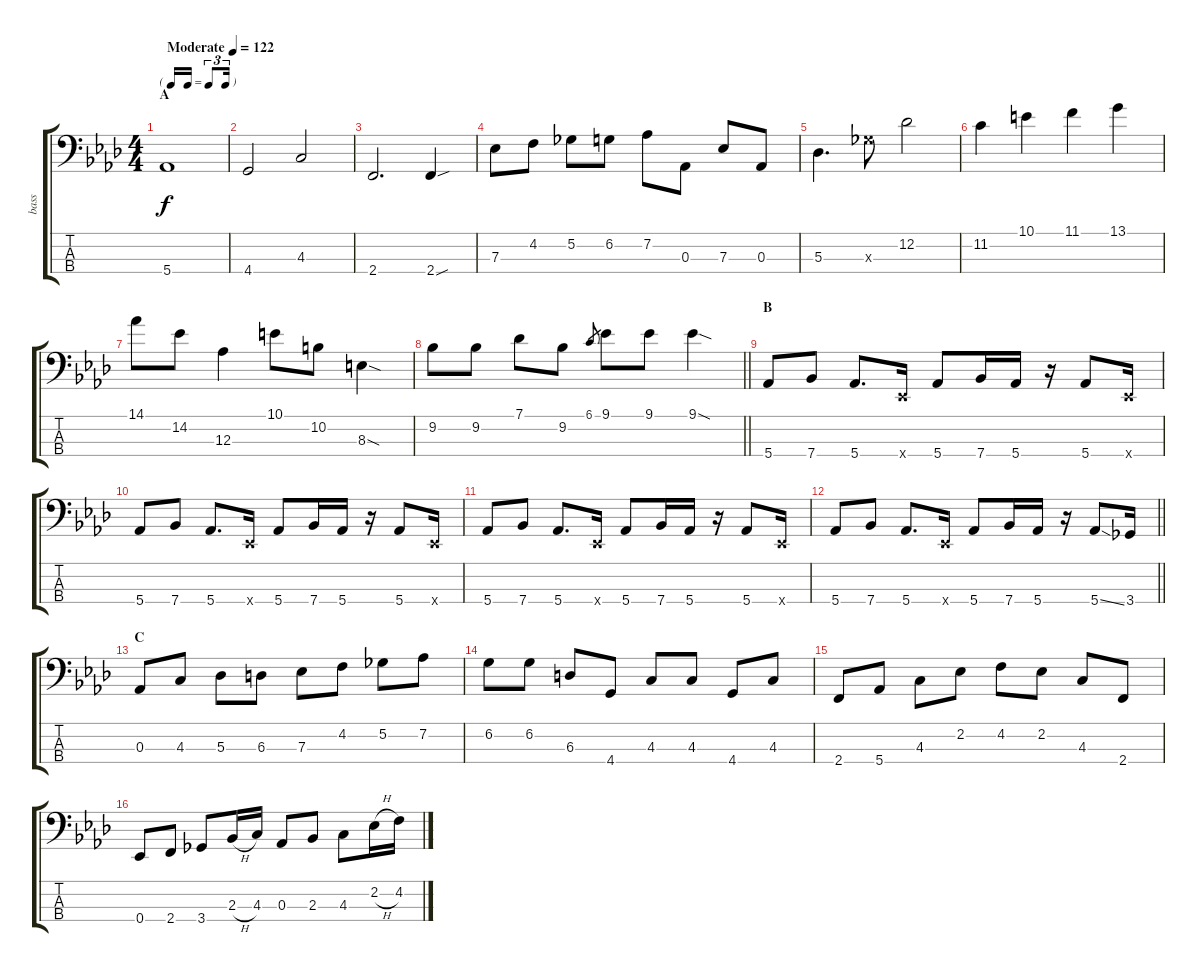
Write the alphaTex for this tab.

\track ("bass" "bass") {instrument electricbassfinger}
\staff {score tabs}
\tuning (Gb2 Db2 Ab1 Eb1) {hide}
\ts (4 4)
\tf triplet16th
\section ("" "A")
\tempo (122 "Moderate")
\clef f4
\ks ab
5.4.1{dy f instrument electricbassfinger} |
4.4.2 4.3.2 |
2.4.2{d} 2.4{sou}.4 |
7.3.8 4.2.8 5.2.8 6.2.8 7.2.8 0.3.8 7.3.8 0.3.8 |
5.3.4{d} 10.3{x}.8 12.2.2 |
11.2.4 10.1.4 11.1.4 13.1.4 |
14.1.8 14.2.8 12.3.4 10.1.8 10.2.8 8.3{sod}.4 |
\barLineRight lightlight
9.2.8 9.2.8 7.1.8 9.2.8 6.1.8{gr} 9.1.8 9.1.8 9.1{sod}.4 |
\section ("" "B")
5.4.8 7.4.8 5.4.8{d} 0.4{x}.16 5.4.8 7.4.16 5.4.16 r.16 5.4.8 0.4{x}.16 |
5.4.8 7.4.8 5.4.8{d} 0.4{x}.16 5.4.8 7.4.16 5.4.16 r.16 5.4.8 0.4{x}.16 |
5.4.8 7.4.8 5.4.8{d} 0.4{x}.16 5.4.8 7.4.16 5.4.16 r.16 5.4.8 0.4{x}.16 |
\barLineRight lightlight
5.4.8 7.4.8 5.4.8{d} 0.4{x}.16 5.4.8 7.4.16 5.4.16 r.16 5.4{ss}.8 3.4.16 |
\section ("" "C")
0.3.8 4.3.8 5.3.8 6.3.8 7.3.8 4.2.8 5.2.8 7.2.8 |
6.2.8 6.2.8 6.3.8 4.4.8 4.3.8 4.3.8 4.4.8 4.3.8 |
2.4.8 5.4.8 4.3.8 2.2.8 4.2.8 2.2.8 4.3.8 2.4.8 |
0.4.8 2.4.8 3.4.8 2.3{h}.16 4.3.16 0.3.8 2.3.8 4.3.8 2.2{h}.16 4.2.16
